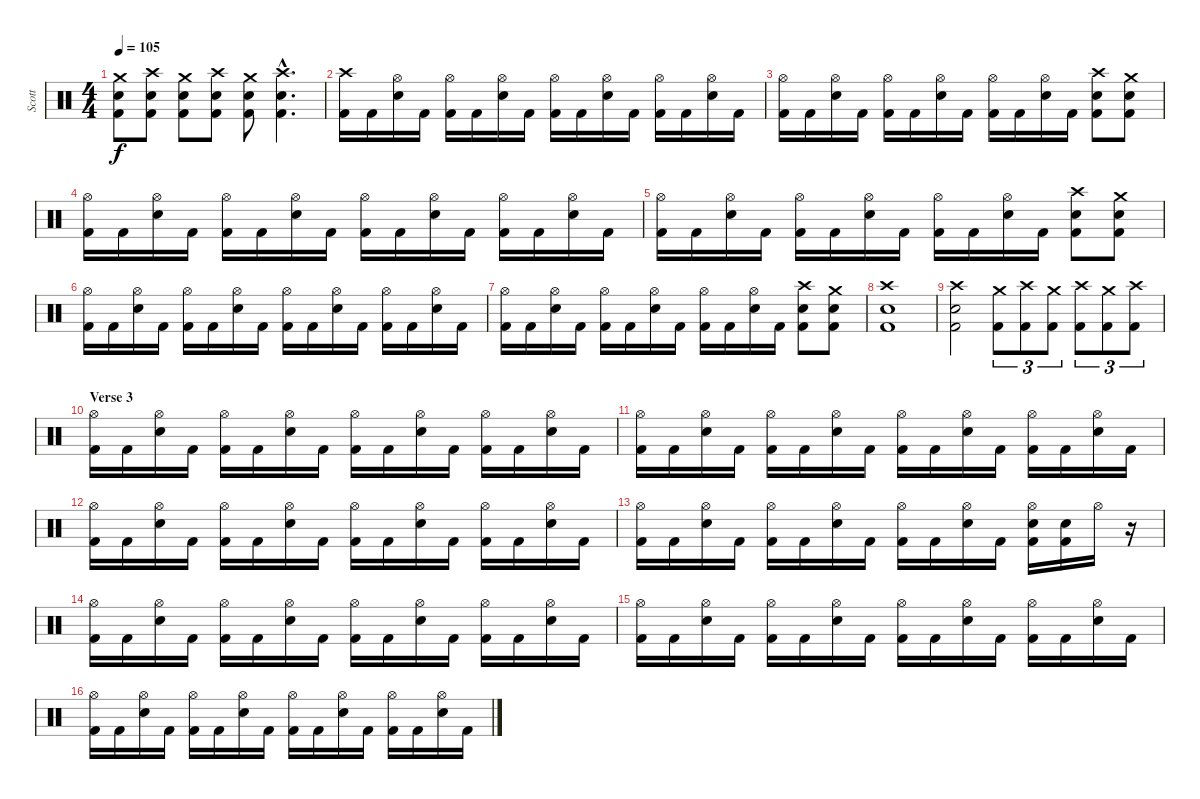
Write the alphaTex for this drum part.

\track ("Scott" "Scott") {instrument percussion}
\staff {score}
\articulation defaults
\ts (4 4)
\tempo 105
\clef neutral
\ks c
("Crash medium (hit)" "Snare (hit) 2" "Kick (hit) 2").8{dy f} ("Crash high (hit)" "Snare (hit) 2" "Kick (hit) 2").8 ("Crash medium (hit)" "Snare (hit) 2" "Kick (hit) 2").8 ("Crash high (hit)" "Snare (hit) 2" "Kick (hit) 2").8 ("Crash medium (hit)" "Snare (hit) 2" "Kick (hit) 2").8 ("Crash high (hit)"{hac} "Snare (hit) 2"{hac} "Kick (hit) 2"{hac}).4{d} |
("Crash high (hit)" "Kick (hit) 2").16 "Kick (hit) 2".16 ("Hi-Hat (open)" "Snare (hit) 2").16 "Kick (hit) 2".16 ("Hi-Hat (open)" "Kick (hit) 2").16 "Kick (hit) 2".16 ("Hi-Hat (open)" "Snare (hit) 2").16 "Kick (hit) 2".16 ("Hi-Hat (open)" "Kick (hit) 2").16 "Kick (hit) 2".16 ("Hi-Hat (open)" "Snare (hit) 2").16 "Kick (hit) 2".16 ("Hi-Hat (open)" "Kick (hit) 2").16 "Kick (hit) 2".16 ("Hi-Hat (open)" "Snare (hit) 2").16 "Kick (hit) 2".16 |
("Hi-Hat (open)" "Kick (hit) 2").16 "Kick (hit) 2".16 ("Hi-Hat (open)" "Snare (hit) 2").16 "Kick (hit) 2".16 ("Hi-Hat (open)" "Kick (hit) 2").16 "Kick (hit) 2".16 ("Hi-Hat (open)" "Snare (hit) 2").16 "Kick (hit) 2".16 ("Hi-Hat (open)" "Kick (hit) 2").16 "Kick (hit) 2".16 ("Hi-Hat (open)" "Snare (hit) 2").16 "Kick (hit) 2".16 ("Crash high (hit)" "Snare (hit) 2" "Kick (hit) 2").8 ("Crash medium (hit)" "Snare (hit) 2" "Kick (hit) 2").8 |
("Hi-Hat (open)" "Kick (hit) 2").16 "Kick (hit) 2".16 ("Hi-Hat (open)" "Snare (hit) 2").16 "Kick (hit) 2".16 ("Hi-Hat (open)" "Kick (hit) 2").16 "Kick (hit) 2".16 ("Hi-Hat (open)" "Snare (hit) 2").16 "Kick (hit) 2".16 ("Hi-Hat (open)" "Kick (hit) 2").16 "Kick (hit) 2".16 ("Hi-Hat (open)" "Snare (hit) 2").16 "Kick (hit) 2".16 ("Hi-Hat (open)" "Kick (hit) 2").16 "Kick (hit) 2".16 ("Hi-Hat (open)" "Snare (hit) 2").16 "Kick (hit) 2".16 |
("Hi-Hat (open)" "Kick (hit) 2").16 "Kick (hit) 2".16 ("Hi-Hat (open)" "Snare (hit) 2").16 "Kick (hit) 2".16 ("Hi-Hat (open)" "Kick (hit) 2").16 "Kick (hit) 2".16 ("Hi-Hat (open)" "Snare (hit) 2").16 "Kick (hit) 2".16 ("Hi-Hat (open)" "Kick (hit) 2").16 "Kick (hit) 2".16 ("Hi-Hat (open)" "Snare (hit) 2").16 "Kick (hit) 2".16 ("Crash high (hit)" "Snare (hit) 2" "Kick (hit) 2").8 ("Crash medium (hit)" "Snare (hit) 2" "Kick (hit) 2").8 |
("Hi-Hat (open)" "Kick (hit) 2").16 "Kick (hit) 2".16 ("Hi-Hat (open)" "Snare (hit) 2").16 "Kick (hit) 2".16 ("Hi-Hat (open)" "Kick (hit) 2").16 "Kick (hit) 2".16 ("Hi-Hat (open)" "Snare (hit) 2").16 "Kick (hit) 2".16 ("Hi-Hat (open)" "Kick (hit) 2").16 "Kick (hit) 2".16 ("Hi-Hat (open)" "Snare (hit) 2").16 "Kick (hit) 2".16 ("Hi-Hat (open)" "Kick (hit) 2").16 "Kick (hit) 2".16 ("Hi-Hat (open)" "Snare (hit) 2").16 "Kick (hit) 2".16 |
("Hi-Hat (open)" "Kick (hit) 2").16 "Kick (hit) 2".16 ("Hi-Hat (open)" "Snare (hit) 2").16 "Kick (hit) 2".16 ("Hi-Hat (open)" "Kick (hit) 2").16 "Kick (hit) 2".16 ("Hi-Hat (open)" "Snare (hit) 2").16 "Kick (hit) 2".16 ("Hi-Hat (open)" "Kick (hit) 2").16 "Kick (hit) 2".16 ("Hi-Hat (open)" "Snare (hit) 2").16 "Kick (hit) 2".16 ("Crash high (hit)" "Snare (hit) 2" "Kick (hit) 2").8 ("Crash medium (hit)" "Snare (hit) 2" "Kick (hit) 2").8 |
("Crash high (hit)" "Snare (hit) 2" "Kick (hit) 2").1 |
("Crash high (hit)" "Snare (hit) 2" "Kick (hit) 2").2 ("Crash medium (hit)" "Kick (hit) 2").8{tu (3 2)} ("Crash high (hit)" "Kick (hit) 2").8{tu (3 2)} ("Crash medium (hit)" "Kick (hit) 2").8{tu (3 2)} ("Crash high (hit)" "Kick (hit) 2").8{tu (3 2)} ("Crash medium (hit)" "Kick (hit) 2").8{tu (3 2)} ("Crash high (hit)" "Kick (hit) 2").8{tu (3 2)} |
\section ("" "Verse 3")
("Hi-Hat (open)" "Kick (hit) 2").16 "Kick (hit) 2".16 ("Hi-Hat (open)" "Snare (hit) 2").16 "Kick (hit) 2".16 ("Hi-Hat (open)" "Kick (hit) 2").16 "Kick (hit) 2".16 ("Hi-Hat (open)" "Snare (hit) 2").16 "Kick (hit) 2".16 ("Hi-Hat (open)" "Kick (hit) 2").16 "Kick (hit) 2".16 ("Hi-Hat (open)" "Snare (hit) 2").16 "Kick (hit) 2".16 ("Hi-Hat (open)" "Kick (hit) 2").16 "Kick (hit) 2".16 ("Hi-Hat (open)" "Snare (hit) 2").16 "Kick (hit) 2".16 |
("Hi-Hat (open)" "Kick (hit) 2").16 "Kick (hit) 2".16 ("Hi-Hat (open)" "Snare (hit) 2").16 "Kick (hit) 2".16 ("Hi-Hat (open)" "Kick (hit) 2").16 "Kick (hit) 2".16 ("Hi-Hat (open)" "Snare (hit) 2").16 "Kick (hit) 2".16 ("Hi-Hat (open)" "Kick (hit) 2").16 "Kick (hit) 2".16 ("Hi-Hat (open)" "Snare (hit) 2").16 "Kick (hit) 2".16 ("Hi-Hat (open)" "Kick (hit) 2").16 "Kick (hit) 2".16 ("Hi-Hat (open)" "Snare (hit) 2").16 "Kick (hit) 2".16 |
("Hi-Hat (open)" "Kick (hit) 2").16 "Kick (hit) 2".16 ("Hi-Hat (open)" "Snare (hit) 2").16 "Kick (hit) 2".16 ("Hi-Hat (open)" "Kick (hit) 2").16 "Kick (hit) 2".16 ("Hi-Hat (open)" "Snare (hit) 2").16 "Kick (hit) 2".16 ("Hi-Hat (open)" "Kick (hit) 2").16 "Kick (hit) 2".16 ("Hi-Hat (open)" "Snare (hit) 2").16 "Kick (hit) 2".16 ("Hi-Hat (open)" "Kick (hit) 2").16 "Kick (hit) 2".16 ("Hi-Hat (open)" "Snare (hit) 2").16 "Kick (hit) 2".16 |
("Hi-Hat (open)" "Kick (hit) 2").16 "Kick (hit) 2".16 ("Hi-Hat (open)" "Snare (hit) 2").16 "Kick (hit) 2".16 ("Hi-Hat (open)" "Kick (hit) 2").16 "Kick (hit) 2".16 ("Hi-Hat (open)" "Snare (hit) 2").16 "Kick (hit) 2".16 ("Hi-Hat (open)" "Kick (hit) 2").16 "Kick (hit) 2".16 ("Hi-Hat (open)" "Snare (hit) 2").16 "Kick (hit) 2".16 ("Hi-Hat (open)" "Snare (hit) 2" "Kick (hit) 2").16 ("Snare (hit) 2" "Kick (hit) 2").16 "Hi-Hat (open)".16 r.16 |
("Hi-Hat (open)" "Kick (hit) 2").16 "Kick (hit) 2".16 ("Hi-Hat (open)" "Snare (hit) 2").16 "Kick (hit) 2".16 ("Hi-Hat (open)" "Kick (hit) 2").16 "Kick (hit) 2".16 ("Hi-Hat (open)" "Snare (hit) 2").16 "Kick (hit) 2".16 ("Hi-Hat (open)" "Kick (hit) 2").16 "Kick (hit) 2".16 ("Hi-Hat (open)" "Snare (hit) 2").16 "Kick (hit) 2".16 ("Hi-Hat (open)" "Kick (hit) 2").16 "Kick (hit) 2".16 ("Hi-Hat (open)" "Snare (hit) 2").16 "Kick (hit) 2".16 |
("Hi-Hat (open)" "Kick (hit) 2").16 "Kick (hit) 2".16 ("Hi-Hat (open)" "Snare (hit) 2").16 "Kick (hit) 2".16 ("Hi-Hat (open)" "Kick (hit) 2").16 "Kick (hit) 2".16 ("Hi-Hat (open)" "Snare (hit) 2").16 "Kick (hit) 2".16 ("Hi-Hat (open)" "Kick (hit) 2").16 "Kick (hit) 2".16 ("Hi-Hat (open)" "Snare (hit) 2").16 "Kick (hit) 2".16 ("Hi-Hat (open)" "Kick (hit) 2").16 "Kick (hit) 2".16 ("Hi-Hat (open)" "Snare (hit) 2").16 "Kick (hit) 2".16 |
("Hi-Hat (open)" "Kick (hit) 2").16 "Kick (hit) 2".16 ("Hi-Hat (open)" "Snare (hit) 2").16 "Kick (hit) 2".16 ("Hi-Hat (open)" "Kick (hit) 2").16 "Kick (hit) 2".16 ("Hi-Hat (open)" "Snare (hit) 2").16 "Kick (hit) 2".16 ("Hi-Hat (open)" "Kick (hit) 2").16 "Kick (hit) 2".16 ("Hi-Hat (open)" "Snare (hit) 2").16 "Kick (hit) 2".16 ("Hi-Hat (open)" "Kick (hit) 2").16 "Kick (hit) 2".16 ("Hi-Hat (open)" "Snare (hit) 2").16 "Kick (hit) 2".16
